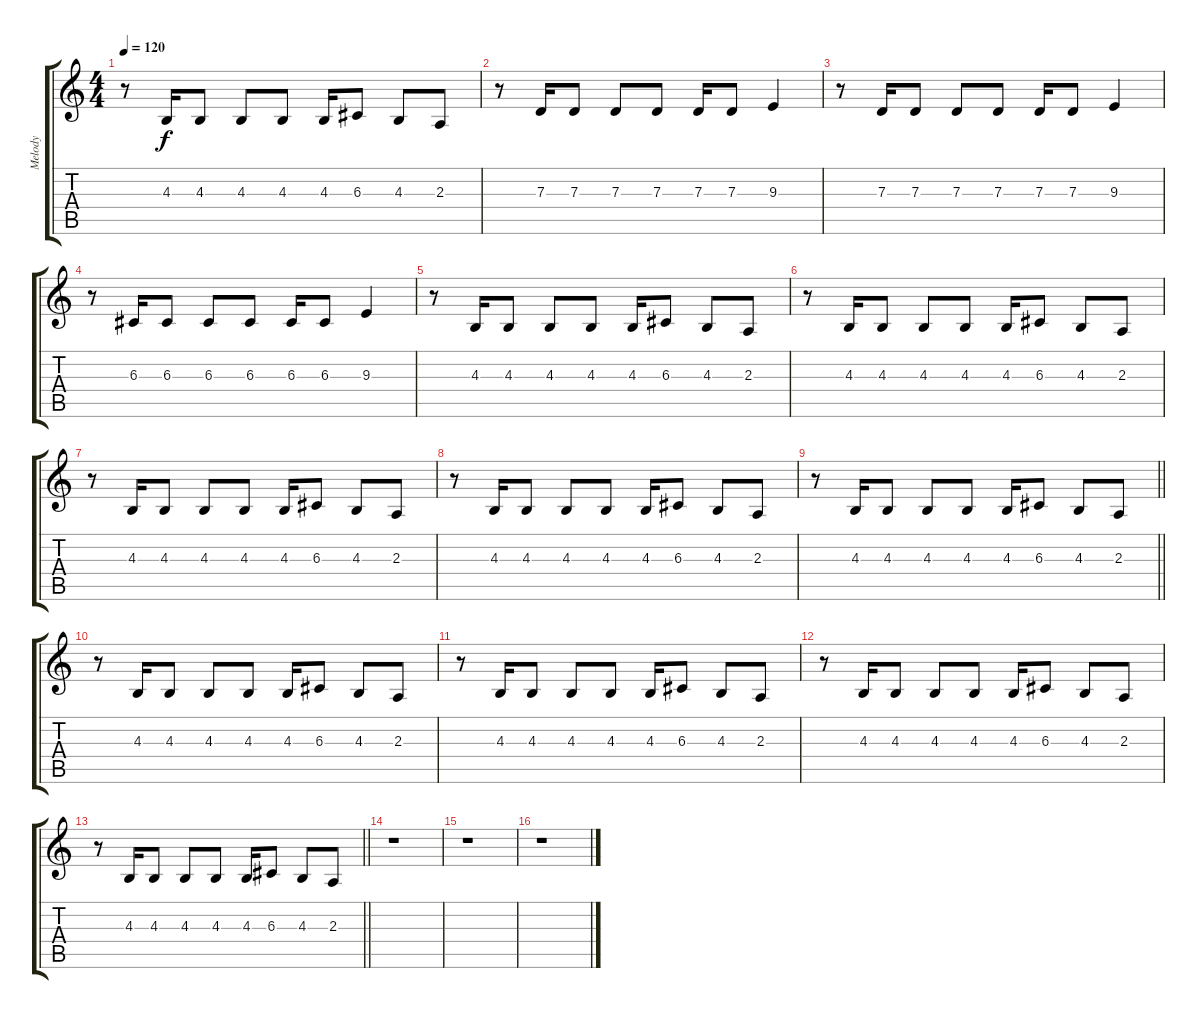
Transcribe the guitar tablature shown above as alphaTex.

\track ("Melody" "Melody") {instrument flute}
\staff {score tabs}
\tuning (E4 B3 G3 D3 A2 E2) {hide}
\ts (4 4)
\tempo 120
\clef g2
\ks c
r.8{dy f} 4.3.16 4.3.8 4.3.8 4.3.8 4.3.16 6.3.8 4.3.8 2.3.8 |
r.8 7.3.16 7.3.8 7.3.8 7.3.8 7.3.16 7.3.8 9.3.4 |
r.8 7.3.16 7.3.8 7.3.8 7.3.8 7.3.16 7.3.8 9.3.4 |
r.8 6.3.16 6.3.8 6.3.8 6.3.8 6.3.16 6.3.8 9.3.4 |
r.8 4.3.16 4.3.8 4.3.8 4.3.8 4.3.16 6.3.8 4.3.8 2.3.8 |
r.8 4.3.16 4.3.8 4.3.8 4.3.8 4.3.16 6.3.8 4.3.8 2.3.8 |
r.8 4.3.16 4.3.8 4.3.8 4.3.8 4.3.16 6.3.8 4.3.8 2.3.8 |
r.8 4.3.16 4.3.8 4.3.8 4.3.8 4.3.16 6.3.8 4.3.8 2.3.8 |
\barLineRight lightlight
r.8 4.3.16 4.3.8 4.3.8 4.3.8 4.3.16 6.3.8 4.3.8 2.3.8 |
r.8 4.3.16 4.3.8 4.3.8 4.3.8 4.3.16 6.3.8 4.3.8 2.3.8 |
r.8 4.3.16 4.3.8 4.3.8 4.3.8 4.3.16 6.3.8 4.3.8 2.3.8 |
r.8 4.3.16 4.3.8 4.3.8 4.3.8 4.3.16 6.3.8 4.3.8 2.3.8 |
\barLineRight lightlight
r.8 4.3.16 4.3.8 4.3.8 4.3.8 4.3.16 6.3.8 4.3.8 2.3.8 |
\section ("" "")
r.1 |
r.1 |
r.1
